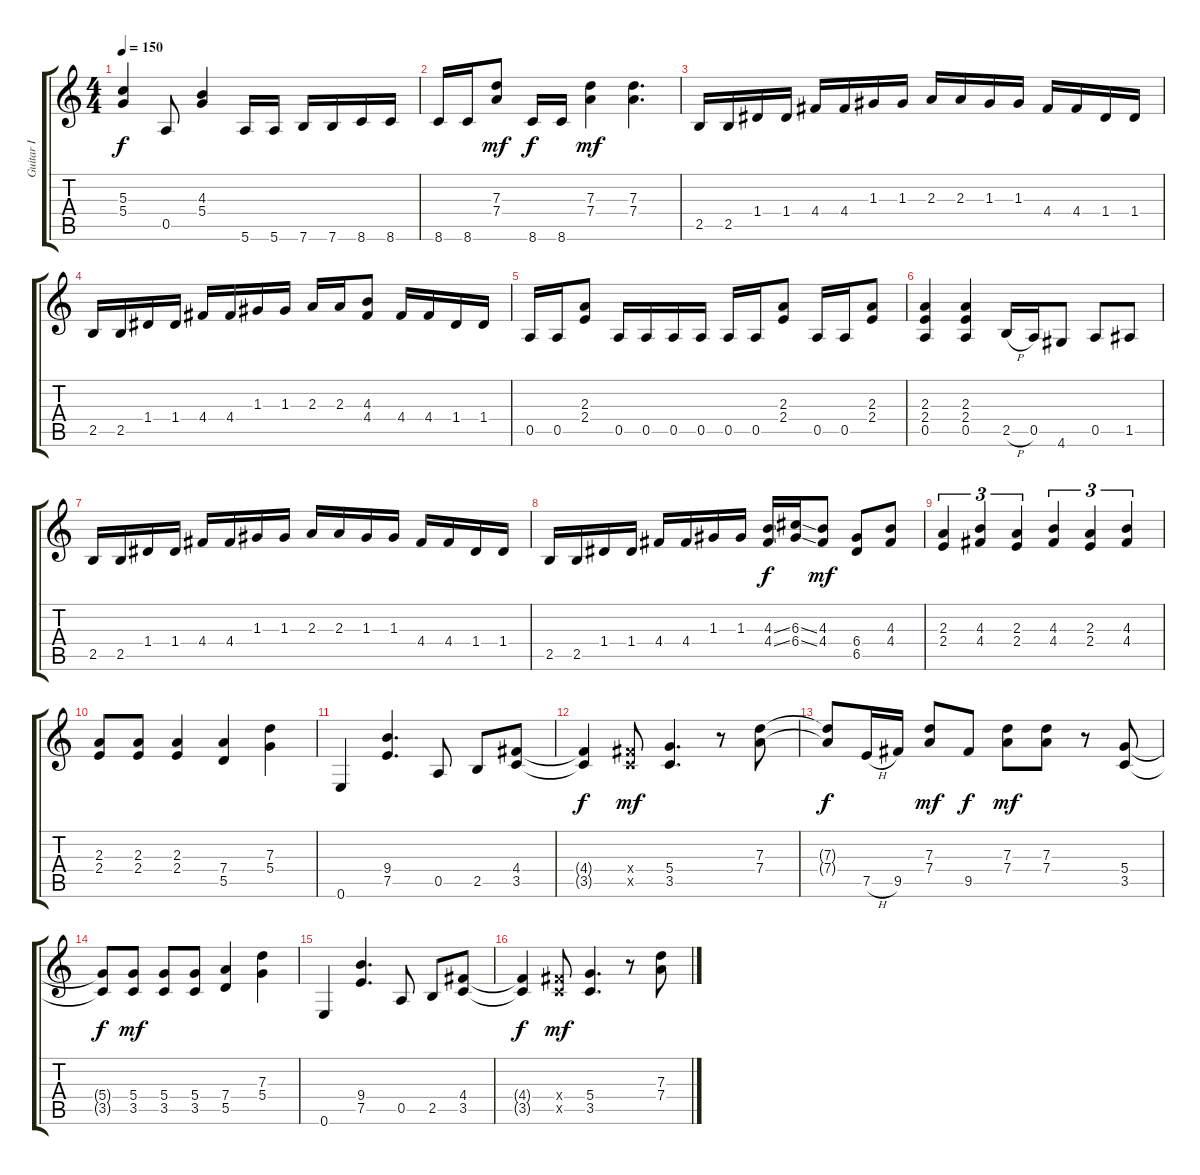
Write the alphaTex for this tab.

\track ("Guitar I" "Guitar I") {instrument distortionguitar}
\staff {score tabs}
\tuning (E4 B3 G3 D3 A2 E2) {hide}
\ts (4 4)
\tempo 150
\clef g2
\ks c
(5.3 5.4).4{dy f} 0.5.8 (4.3 5.4).4 5.6.16 5.6.16 7.6.16 7.6.16 8.6.16 8.6.16 |
8.6.16 8.6.16 (7.3 7.4).8{dy mf} 8.6.16{dy f} 8.6.16 (7.3 7.4).4{dy mf} (7.3 7.4).4{d} |
2.5.16 2.5.16 1.4.16 1.4.16 4.4.16 4.4.16 1.3.16 1.3.16 2.3.16 2.3.16 1.3.16 1.3.16 4.4.16 4.4.16 1.4.16 1.4.16 |
2.5.16 2.5.16 1.4.16 1.4.16 4.4.16 4.4.16 1.3.16 1.3.16 2.3.16 2.3.16 (4.3 4.4).8 4.4.16 4.4.16 1.4.16 1.4.16 |
0.5.16 0.5.16 (2.3 2.4).8 0.5.16 0.5.16 0.5.16 0.5.16 0.5.16 0.5.16 (2.3 2.4).8 0.5.16 0.5.16 (2.3 2.4).8 |
(2.3 2.4 0.5).4 (2.3 2.4 0.5).4 2.5{h}.16 0.5.16 4.6.8 0.5.8 1.5.8 |
2.5.16 2.5.16 1.4.16 1.4.16 4.4.16 4.4.16 1.3.16 1.3.16 2.3.16 2.3.16 1.3.16 1.3.16 4.4.16 4.4.16 1.4.16 1.4.16 |
2.5.16 2.5.16 1.4.16 1.4.16 4.4.16 4.4.16 1.3.16 1.3.16 (4.3{ss} 4.4{ss}).16{dy f} (6.3{ss} 6.4{ss}).16 (4.3 4.4).8{dy mf} (6.4 6.5).8 (4.3 4.4).8 |
(2.3 2.4).4{tu (3 2)} (4.3 4.4).4{tu (3 2)} (2.3 2.4).4{tu (3 2)} (4.3 4.4).4{tu (3 2)} (2.3 2.4).4{tu (3 2)} (4.3 4.4).4{tu (3 2)} |
(2.3 2.4).8 (2.3 2.4).8 (2.3 2.4).4 (7.4 5.5).4 (7.3 5.4).4 |
0.6.4 (9.4 7.5).4{d} 0.5.8 2.5.8 (4.4 3.5).8 |
(4.4{t} 3.5{t}).4{dy f} (4.4{x} 3.5{x}).8{dy mf} (5.4 3.5).4{d} r.8 (7.3 7.4).8 |
(7.3{t} 7.4{t}).8{dy f} 7.5{h}.16 9.5.16 (7.3 7.4).8{dy mf} 9.5.8{dy f} (7.3 7.4).8{dy mf} (7.3 7.4).8 r.8 (5.4 3.5).8 |
(5.4{t} 3.5{t}).8{dy f} (5.4 3.5).8{dy mf} (5.4 3.5).8 (5.4 3.5).8 (7.4 5.5).4 (7.3 5.4).4 |
0.6.4 (9.4 7.5).4{d} 0.5.8 2.5.8 (4.4 3.5).8 |
(4.4{t} 3.5{t}).4{dy f} (4.4{x} 3.5{x}).8{dy mf} (5.4 3.5).4{d} r.8 (7.3 7.4).8
